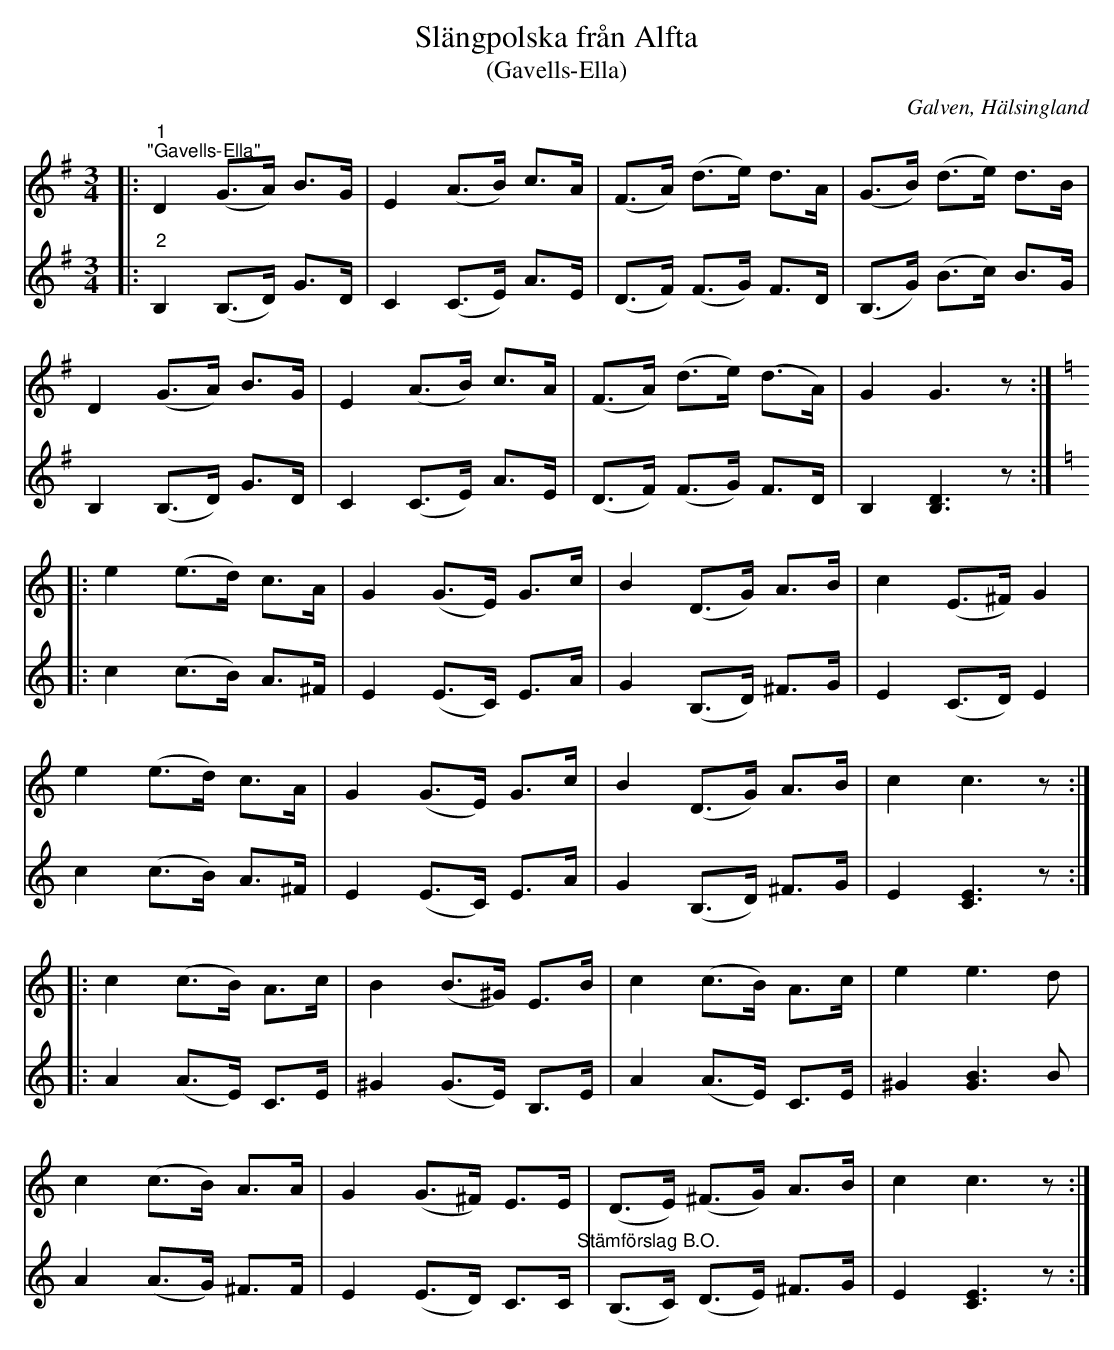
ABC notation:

X:1
T:Slängpolska från Alfta
T:(Gavells-Ella)
O:Galven, Hälsingland
L:1/8
M:3/4
K:G
V:1
|:"^1""^\"Gavells-Ella\"" D2 (G>A) B>G | E2 (A>B) c>A | (F>A) (d>e) d>A | (G>B) (d>e) d>B |
D2 (G>A) B>G | E2 (A>B) c>A | (F>A) (d>e) (d>A) | G2 G3 z ::
[K:C] e2 (e>d) c>A | G2 (G>E) G>c | B2 (D>G) A>B | c2 (E>^F) G2 |
e2 (e>d) c>A | G2 (G>E) G>c | B2 (D>G) A>B | c2 c3 z ::
c2 (c>B) A>c | B2 (B>^G) E>B | c2 (c>B) A>c | e2 e3 d |
c2 (c>B) A>A | G2 (G>^F) E>E | (D>E) (^F>G) A>B | c2 c3 z :|
V:2
|:"^2" B,2 (B,>D) G>D | C2 (C>E) A>E | (D>F) (F>G) F>D | (B,>G) (B>c) B>G | B,2 (B,>D) G>D |
C2 (C>E) A>E | (D>F) (F>G) F>D | B,2 [B,D]3 z ::[K:C] c2 (c>B) A>^F | E2 (E>C) E>A |
G2 (B,>D) ^F>G | E2 (C>D) E2 | c2 (c>B) A>^F | E2 (E>C) E>A | G2 (B,>D) ^F>G | E2 [CE]3 z ::
A2 (A>E) C>E | ^G2 (G>E) B,>E | A2 (A>E) C>E | ^G2 [GB]3 B | A2 (A>G) ^F>F |
E2 (E>D) C>C"^Stämförslag B.O." | (B,>C) (D>E) ^F>G | E2 [CE]3 z :|
